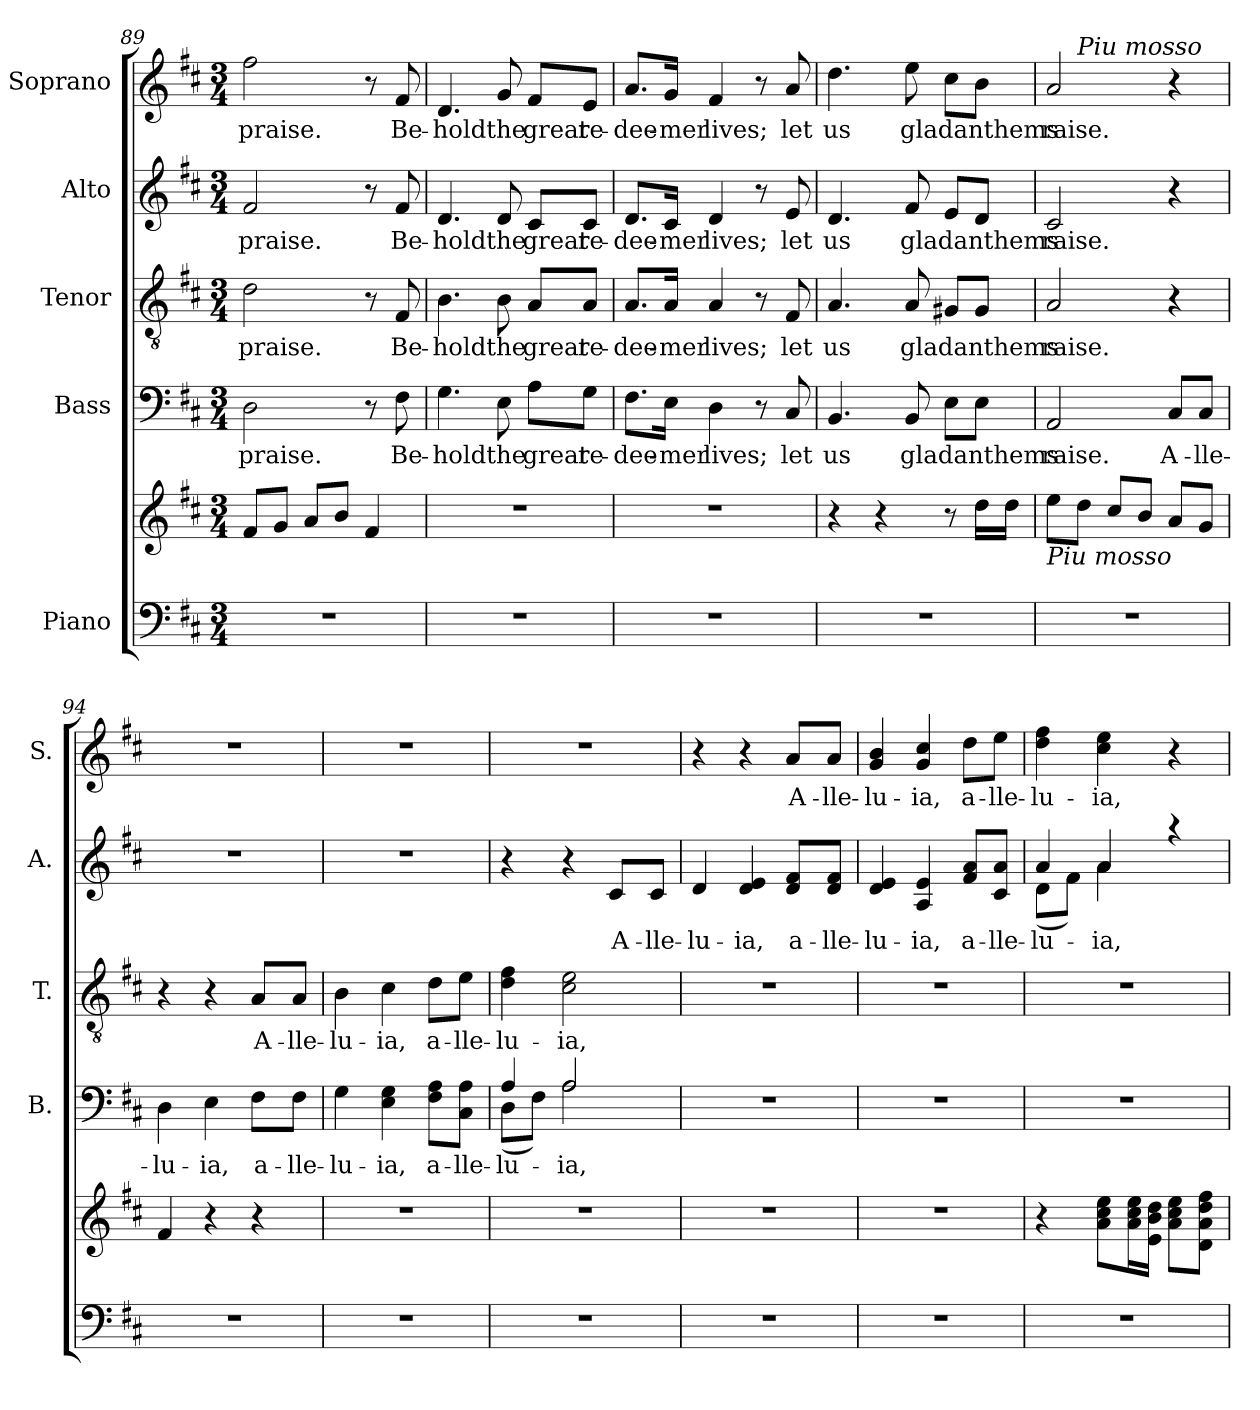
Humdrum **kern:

**kern	**kern	**kern	**text	**kern	**text	**kern	**text	**kern	**text
*part5	*part5	*part4	*part4	*part3	*part3	*part2	*part2	*part1	*part1
*staff6	*staff5	*staff4	*staff4	*staff3	*staff3	*staff2	*staff2	*staff1	*staff1
*I"Piano	*	*I"Bass	*	*I"Tenor	*	*I"Alto	*	*I"Soprano	*
*	*	*I'B.	*	*I'T.	*	*I'A.	*	*I'S.	*
*clefF4	*clefG2	*clefF4	*	*clefGv2	*	*clefG2	*	*clefG2	*
*	*	*	*	*ITrd7c12	*	*	*	*	*
*k[f#c#]	*k[f#c#]	*k[f#c#]	*	*k[f#c#]	*	*k[f#c#]	*	*k[f#c#]	*
*D:	*D:	*D:	*	*D:	*	*D:	*	*D:	*
*M3/4	*M3/4	*M3/4	*	*M3/4	*	*M3/4	*	*M3/4	*
=89	=89	=89	=89	=89	=89	=89	=89	=89	=89
!LO:N:vis=1	!	!	!LO:LY:b	!	!LO:LY:b	!	!LO:LY:b	!	!LO:LY:b
2.r	8f#/L	2D\	praise.	2D\	praise.	2f#/	praise.	2ff#\	praise.
.	8g/J	.	.	.	.	.	.	.	.
.	8a/L	.	.	.	.	.	.	.	.
.	8b/J	.	.	.	.	.	.	.	.
.	4f#/	8r	.	8r	.	8r	.	8r	.
!	!	!	!LO:LY:b	!	!LO:LY:b	!	!LO:LY:b	!	!LO:LY:b
.	.	8F#\	Be-	8FF#/	Be-	8f#/	Be-	8f#/	Be-
=90	=90	=90	=90	=90	=90	=90	=90	=90	=90
!LO:N:vis=1	!LO:N:vis=1	!	!LO:LY:b	!	!LO:LY:b	!	!LO:LY:b	!	!LO:LY:b
2.r	2.r	4.G\	-hold	4.BB\	-hold	4.d/	-hold	4.d/	-hold
!	!	!	!LO:LY:b	!	!LO:LY:b	!	!LO:LY:b	!	!LO:LY:b
.	.	8E\	the	8BB\	the	8d/	the	8g/	the
!	!	!	!LO:LY:b	!	!LO:LY:b	!	!LO:LY:b	!	!LO:LY:b
.	.	8A\L	great	8AA/L	great	8c#/L	great	8f#/L	great
!	!	!	!LO:LY:b	!	!LO:LY:b	!	!LO:LY:b	!	!LO:LY:b
.	.	8G\J	re-	8AA/J	re-	8c#/J	re-	8e/J	re-
=91	=91	=91	=91	=91	=91	=91	=91	=91	=91
!LO:N:vis=1	!LO:N:vis=1	!	!LO:LY:b	!	!LO:LY:b	!	!LO:LY:b	!	!LO:LY:b
2.r	2.r	8.F#\L	-dee-	8.AA/L	-dee-	8.d/L	-dee-	8.a/L	-dee-
!	!	!	!LO:LY:b	!	!LO:LY:b	!	!LO:LY:b	!	!LO:LY:b
.	.	16E\Jk	-mer	16AA/Jk	-mer	16c#/Jk	-mer	16g/Jk	-mer
!	!	!	!LO:LY:b	!	!LO:LY:b	!	!LO:LY:b	!	!LO:LY:b
.	.	4D\	lives;	4AA/	lives;	4d/	lives;	4f#/	lives;
.	.	8r	.	8r	.	8r	.	8r	.
!	!	!	!LO:LY:b	!	!LO:LY:b	!	!LO:LY:b	!	!LO:LY:b
.	.	8C#/	let	8FF#/	let	8e/	let	8a/	let
=92	=92	=92	=92	=92	=92	=92	=92	=92	=92
!LO:N:vis=1	!	!	!LO:LY:b	!	!LO:LY:b	!	!LO:LY:b	!	!LO:LY:b
2.r	4r	4.BB/	us	4.AA/	us	4.d/	us	4.dd\	us
.	4r	.	.	.	.	.	.	.	.
!	!	!	!LO:LY:b	!	!LO:LY:b	!	!LO:LY:b	!	!LO:LY:b
.	.	8BB/	glad	8AA/	glad	8f#/	glad	8ee\	glad
.	8r	8E\L	.	8GG#X/L	.	8e/L	.	8cc#\L	.
!	!	!	!LO:LY:b	!	!LO:LY:b	!	!LO:LY:b	!	!LO:LY:b
.	16dd\LL	8E\J	anthems	8GG#/J	anthems	8d/J	anthems	8b\J	anthems
.	16dd\JJ	.	.	.	.	.	.	.	.
=93	=93	=93	=93	=93	=93	=93	=93	=93	=93
!	!LO:TX:b:i:t=Piu mosso	!	!	!	!	!	!	!	!
!LO:N:vis=1	!	!	!LO:LY:b	!	!LO:LY:b	!	!LO:LY:b	!	!LO:LY:b
*	*	*	*	*	*	*	*	*^	*
2.r	8ee\L	2AA/	raise.	2AA/	raise.	2c#/	raise.	2a/	8ryy	raise.
!	!	!	!	!	!	!	!	!	!LO:TX:a:i:t=Piu mosso	!
.	8dd\J	.	.	.	.	.	.	.	2ryy	.
.	8cc#/L	.	.	.	.	.	.	.	.	.
.	8b/J	.	.	.	.	.	.	.	.	.
*	*MM96	*	*	*	*	*	*	*MM96	*	*
!	!	!	!LO:LY:b	!	!	!	!	!	!	!
.	8a/L	8C#/L	A-	4r	.	4r	.	4r	.	.
!	!	!	!LO:LY:b	!	!	!	!	!	!	!
.	8g/J	8C#/J	-lle-	.	.	.	.	.	8ryy	.
!!LO:PB:g=z
=94	=94	=94	=94	=94	=94	=94	=94	=94	=94	=94
!LO:N:vis=1	!	!	!LO:LY:b	!	!	!LO:N:vis=1	!	!LO:N:vis=1	!	!
*	*	*	*	*	*	*	*	*v	*v	*
2.r	4f#/	4D\	-lu-	4r	.	2.r	.	2.r	.
!	!	!	!LO:LY:b	!	!	!	!	!	!
.	4r	4E\	-ia,	4r	.	.	.	.	.
!	!	!	!LO:LY:b	!	!LO:LY:b	!	!	!	!
.	4r	8F#\L	a-	8AA/L	A-	.	.	.	.
!	!	!	!LO:LY:b	!	!LO:LY:b	!	!	!	!
.	.	8F#\J	-lle-	8AA/J	-lle-	.	.	.	.
=95	=95	=95	=95	=95	=95	=95	=95	=95	=95
!LO:N:vis=1	!LO:N:vis=1	!	!LO:LY:b	!	!LO:LY:b	!LO:N:vis=1	!	!LO:N:vis=1	!
2.r	2.r	4G\	-lu-	4BB\	-lu-	2.r	.	2.r	.
!	!	!	!LO:LY:b	!	!LO:LY:b	!	!	!	!
.	.	4E\ 4G\	-ia,	4C#\	-ia,	.	.	.	.
!	!	!	!LO:LY:b	!	!LO:LY:b	!	!	!	!
.	.	8F#\ 8A\L	a-	8D\L	a-	.	.	.	.
!	!	!	!LO:LY:b	!	!LO:LY:b	!	!	!	!
.	.	8C#\ 8A\J	-lle-	8E\J	-lle-	.	.	.	.
=96	=96	=96	=96	=96	=96	=96	=96	=96	=96
!LO:N:vis=1	!LO:N:vis=1	!	!LO:LY:b	!	!LO:LY:b	!	!	!LO:N:vis=1	!
*	*	*^	*	*	*	*	*	*	*
2.r	2.r	4A/	(>8D\L	-lu-	4D\ 4F#\	-lu-	4r	.	2.r	.
.	.	.	8F#\J)	.	.	.	.	.	.	.
!	!	!	!	!LO:LY:b	!	!LO:LY:b	!	!	!	!
.	.	2A/	2A\	-ia,	2C#\ 2E\	-ia,	4r	.	.	.
!	!	!	!	!	!	!	!	!LO:LY:b	!	!
.	.	.	.	.	.	.	8c#/L	A-	.	.
!	!	!	!	!	!	!	!	!LO:LY:b	!	!
.	.	.	.	.	.	.	8c#/J	-lle-	.	.
*	*	*v	*v	*	*	*	*	*	*	*
=97	=97	=97	=97	=97	=97	=97	=97	=97	=97
!LO:N:vis=1	!LO:N:vis=1	!LO:N:vis=1	!	!LO:N:vis=1	!	!	!LO:LY:b	!	!
2.r	2.r	2.r	.	2.r	.	4d/	-lu-	4r	.
!	!	!	!	!	!	!	!LO:LY:b	!	!
.	.	.	.	.	.	4d/ 4e/	-ia,	4r	.
!	!	!	!	!	!	!	!LO:LY:b	!	!LO:LY:b
.	.	.	.	.	.	8d/ 8f#/L	a-	8a/L	A-
!	!	!	!	!	!	!	!LO:LY:b	!	!LO:LY:b
.	.	.	.	.	.	8d/ 8f#/J	-lle-	8a/J	-lle-
=98	=98	=98	=98	=98	=98	=98	=98	=98	=98
!LO:N:vis=1	!LO:N:vis=1	!LO:N:vis=1	!	!LO:N:vis=1	!	!	!LO:LY:b	!	!LO:LY:b
2.r	2.r	2.r	.	2.r	.	4d/ 4e/	-lu-	4g/ 4b/	-lu-
!	!	!	!	!	!	!	!LO:LY:b	!	!LO:LY:b
.	.	.	.	.	.	4A/ 4e/	-ia,	4g/ 4cc#/	-ia,
!	!	!	!	!	!	!	!LO:LY:b	!	!LO:LY:b
.	.	.	.	.	.	8f#/ 8a/L	a-	8dd\L	a-
!	!	!	!	!	!	!	!LO:LY:b	!	!LO:LY:b
.	.	.	.	.	.	8c#/ 8a/J	-lle-	8ee\J	-lle-
=99	=99	=99	=99	=99	=99	=99	=99	=99	=99
!LO:N:vis=1	!	!LO:N:vis=1	!	!LO:N:vis=1	!	!	!LO:LY:b	!	!LO:LY:b
*	*	*	*	*	*	*^	*	*	*
2.r	4r	2.r	.	2.r	.	(4a/	(<8d\L	-lu-	4dd\ 4ff#\	-lu-
.	.	.	.	.	.	.	8f#\J)	.	.	.
!	!	!	!	!	!	!	!	!LO:LY:b	!	!LO:LY:b
.	8a\ 8cc#\ 8ee\L	.	.	.	.	4a/	4a\	-ia,	4cc#\ 4ee\	-ia,
.	16a\ 16cc#\ 16ee\L	.	.	.	.	.	.	.	.	.
.	16e\ 16b\ 16dd\JJ	.	.	.	.	.	.	.	.	.
.	8a\ 8cc#\ 8ee\L	.	.	.	.	4raa	4ryy	.	4r	.
.	8d\ 8a\ 8dd\ 8ff#\J	.	.	.	.	.	.	.	.	.
*	*	*	*	*	*	*v	*v	*	*	*
=	=	=	=	=	=	=	=	=	=
*-	*-	*-	*-	*-	*-	*-	*-	*-	*-
